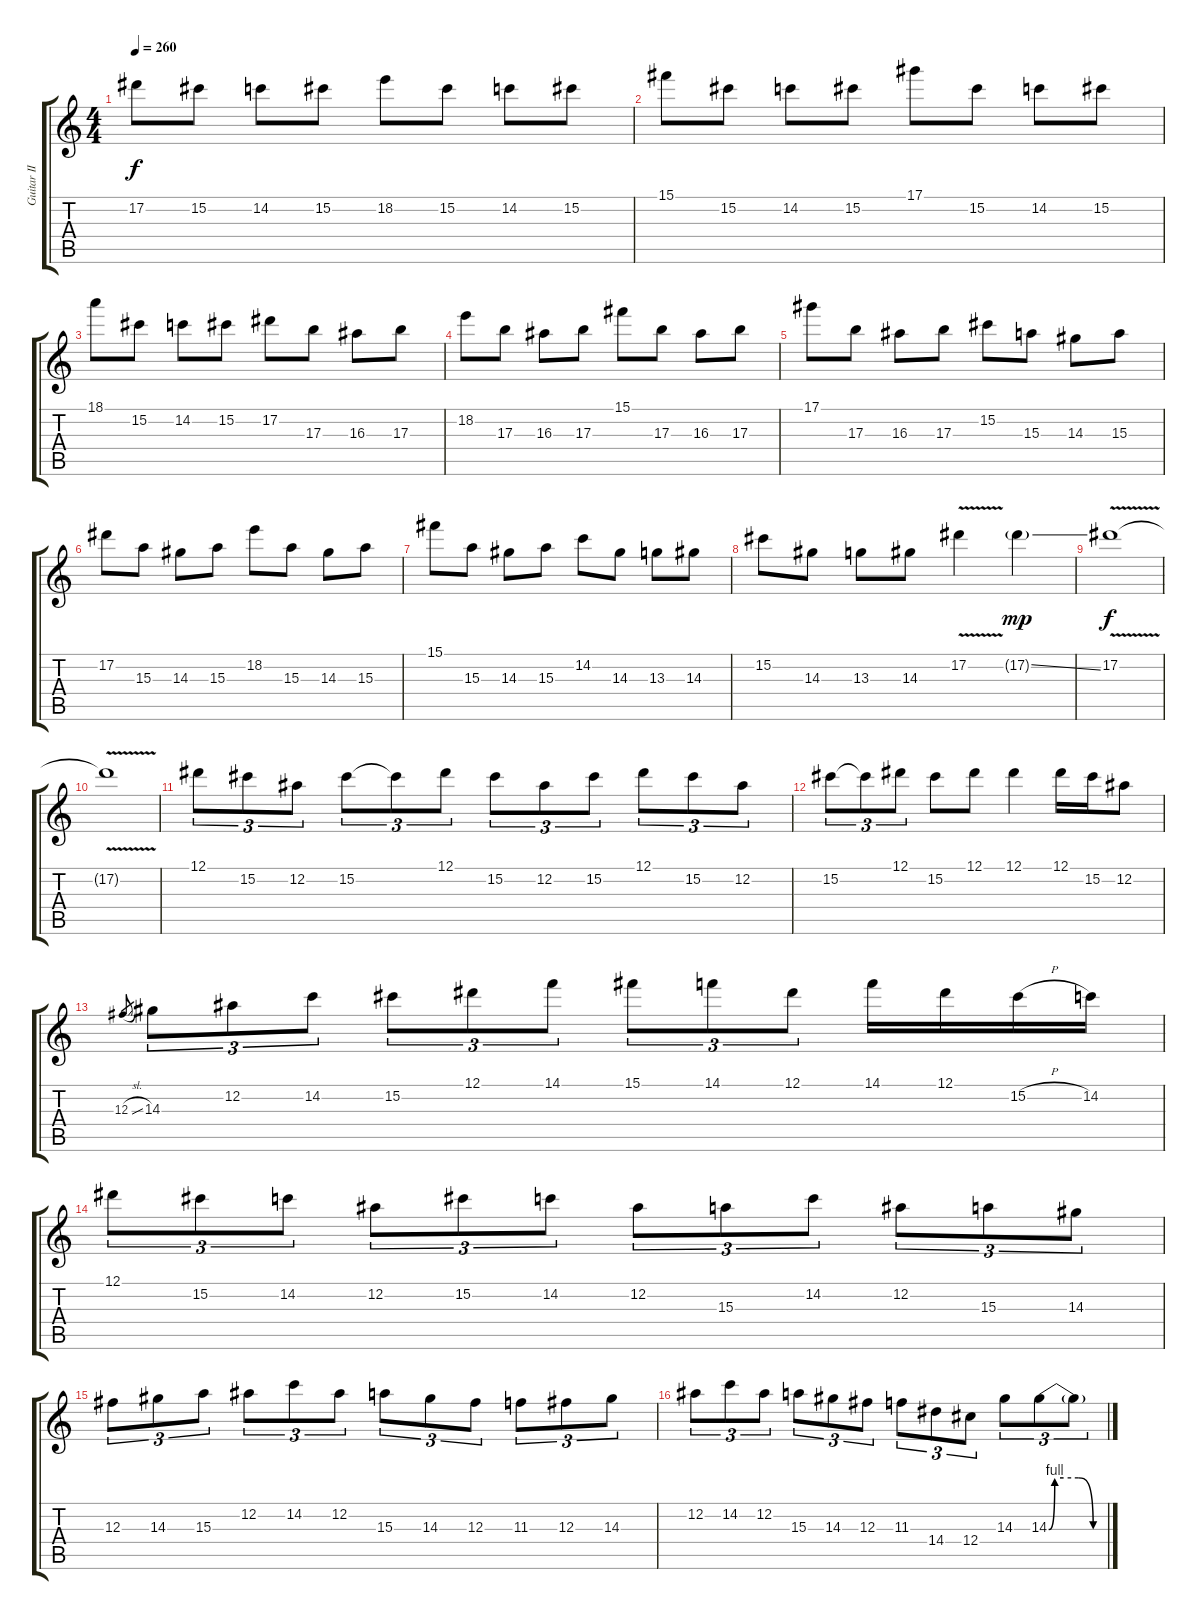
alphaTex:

\track ("Guitar II" "Guitar II") {instrument overdrivenguitar}
\staff {score tabs}
\tuning (Eb4 Bb3 Gb3 Db3 Ab2 Eb2) {hide}
\ts (4 4)
\tempo 260
\clef g2
\ks c
17.2.8{dy f} 15.2.8 14.2.8 15.2.8 18.2.8 15.2.8 14.2.8 15.2.8 |
15.1.8 15.2.8 14.2.8 15.2.8 17.1.8 15.2.8 14.2.8 15.2.8 |
18.1.8 15.2.8 14.2.8 15.2.8 17.2.8 17.3.8 16.3.8 17.3.8 |
18.2.8 17.3.8 16.3.8 17.3.8 15.1.8 17.3.8 16.3.8 17.3.8 |
17.1.8 17.3.8 16.3.8 17.3.8 15.2.8 15.3.8 14.3.8 15.3.8 |
17.2.8 15.3.8 14.3.8 15.3.8 18.2.8 15.3.8 14.3.8 15.3.8 |
15.1.8 15.3.8 14.3.8 15.3.8 14.2.8 14.3.8 13.3.8 14.3.8 |
15.2.8 14.3.8 13.3.8 14.3.8 17.2{v}.4 17.2{ss g}.4{dy mp} |
17.2{v}.1{dy f} |
17.2{t}.1 |
12.1.8{tu (3 2)} 15.2.8{tu (3 2)} 12.2.8{tu (3 2)} 15.2.8{tu (3 2)} 15.2{t}.8{tu (3 2)} 12.1.8{tu (3 2)} 15.2.8{tu (3 2)} 12.2.8{tu (3 2)} 15.2.8{tu (3 2)} 12.1.8{tu (3 2)} 15.2.8{tu (3 2)} 12.2.8{tu (3 2)} |
15.2.8{tu (3 2)} 15.2{t}.8{tu (3 2)} 12.1.8{tu (3 2)} 15.2.8 12.1.8 12.1.4 12.1.16 15.2.16 12.2.8 |
12.3{sl}.8{gr} 14.3.8{tu (3 2)} 12.2.8{tu (3 2)} 14.2.8{tu (3 2)} 15.2.8{tu (3 2)} 12.1.8{tu (3 2)} 14.1.8{tu (3 2)} 15.1.8{tu (3 2)} 14.1.8{tu (3 2)} 12.1.8{tu (3 2)} 14.1.16 12.1.16 15.2{h}.16 14.2.16 |
12.1.8{tu (3 2)} 15.2.8{tu (3 2)} 14.2.8{tu (3 2)} 12.2.8{tu (3 2)} 15.2.8{tu (3 2)} 14.2.8{tu (3 2)} 12.2.8{tu (3 2)} 15.3.8{tu (3 2)} 14.2.8{tu (3 2)} 12.2.8{tu (3 2)} 15.3.8{tu (3 2)} 14.3.8{tu (3 2)} |
12.3.8{tu (3 2)} 14.3.8{tu (3 2)} 15.3.8{tu (3 2)} 12.2.8{tu (3 2)} 14.2.8{tu (3 2)} 12.2.8{tu (3 2)} 15.3.8{tu (3 2)} 14.3.8{tu (3 2)} 12.3.8{tu (3 2)} 11.3.8{tu (3 2)} 12.3.8{tu (3 2)} 14.3.8{tu (3 2)} |
12.2.8{tu (3 2)} 14.2.8{tu (3 2)} 12.2.8{tu (3 2)} 15.3.8{tu (3 2)} 14.3.8{tu (3 2)} 12.3.8{tu (3 2)} 11.3.8{tu (3 2)} 14.4.8{tu (3 2)} 12.4.8{tu (3 2)} 14.3.8{tu (3 2)} 14.3{be (custom 0 0 6 4 15 4 30 4 45 0 60 0)}.8{tu (3 2)} 14.3{t}.8{tu (3 2)}
